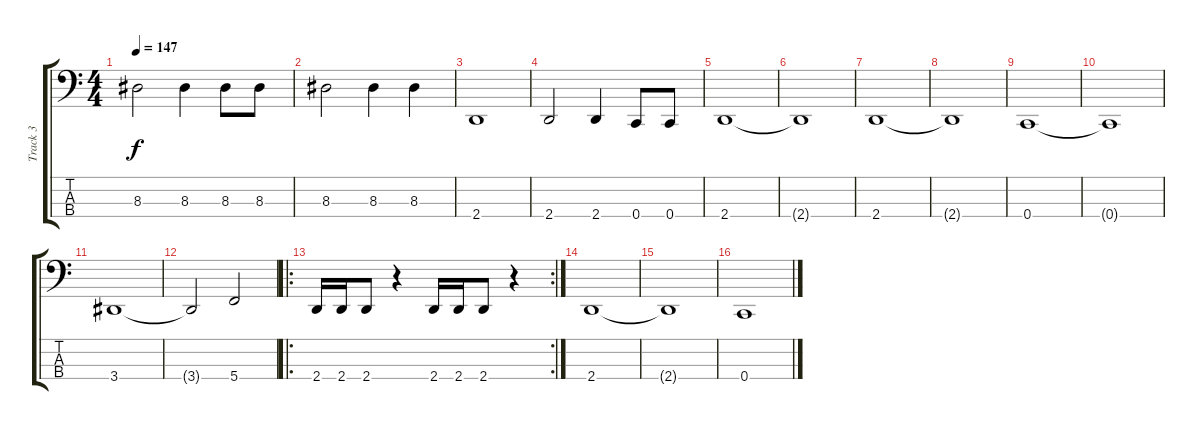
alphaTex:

\track ("Track 3" "Track 3") {instrument electricbasspick}
\staff {score tabs}
\tuning (F2 C2 G1 C1) {hide}
\ts (4 4)
\tempo 147
\clef f4
\ks c
8.3.2{dy f} 8.3.4 8.3.8 8.3.8 |
8.3.2 8.3.4 8.3.4 |
2.4.1 |
2.4.2 2.4.4 0.4.8 0.4.8 |
2.4.1 |
2.4{t}.1 |
2.4.1 |
2.4{t}.1 |
0.4.1 |
0.4{t}.1 |
3.4.1 |
3.4{t}.2 5.4.2 |
\ro
\rc 2
2.4.16 2.4.16 2.4.8 r.4 2.4.16 2.4.16 2.4.8 r.4 |
2.4.1 |
2.4{t}.1 |
0.4.1
